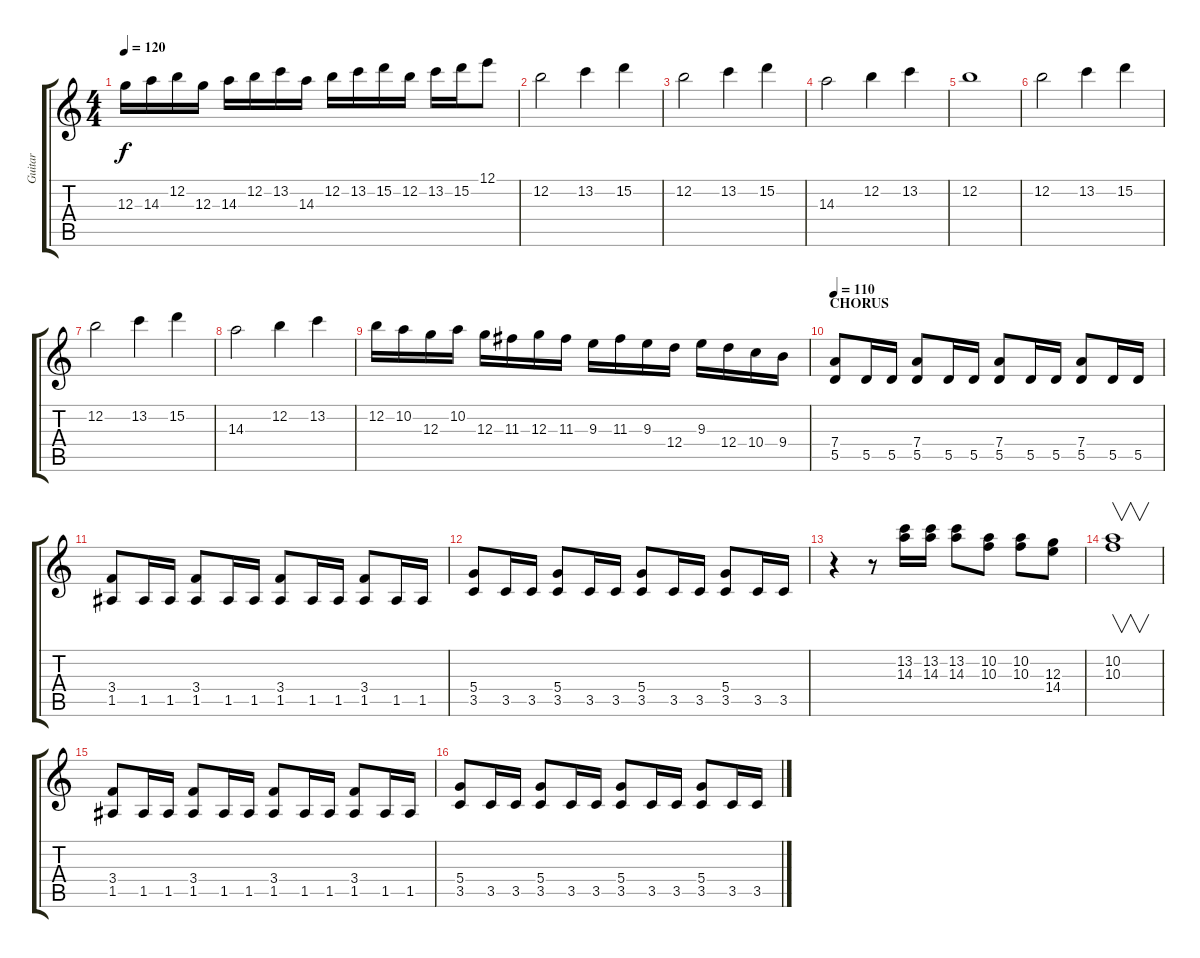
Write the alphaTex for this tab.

\track ("Guitar " "Guitar ") {instrument acousticguitarnylon}
\staff {score tabs}
\tuning (E4 B3 G3 D3 A2 E2) {hide}
\ts (4 4)
\tempo 120
\clef g2
\ks c
12.3.16{dy f} 14.3.16 12.2.16 12.3.16 14.3.16 12.2.16 13.2.16 14.3.16 12.2.16 13.2.16 15.2.16 12.2.16 13.2.16 15.2.16 12.1.8 |
12.2.2 13.2.4 15.2.4 |
12.2.2 13.2.4 15.2.4 |
14.3.2 12.2.4 13.2.4 |
12.2.1 |
12.2.2 13.2.4 15.2.4 |
12.2.2 13.2.4 15.2.4 |
14.3.2 12.2.4 13.2.4 |
12.2.16 10.2.16 12.3.16 10.2.16 12.3.16 11.3.16 12.3.16 11.3.16 9.3.16 11.3.16 9.3.16 12.4.16 9.3.16 12.4.16 10.4.16 9.4.16 |
\section ("" "CHORUS")
\tempo 110
(7.4 5.5).8 5.5.16 5.5.16 (7.4 5.5).8 5.5.16 5.5.16 (7.4 5.5).8 5.5.16 5.5.16 (7.4 5.5).8 5.5.16 5.5.16 |
(3.4 1.5).8 1.5.16 1.5.16 (3.4 1.5).8 1.5.16 1.5.16 (3.4 1.5).8 1.5.16 1.5.16 (3.4 1.5).8 1.5.16 1.5.16 |
(5.4 3.5).8 3.5.16 3.5.16 (5.4 3.5).8 3.5.16 3.5.16 (5.4 3.5).8 3.5.16 3.5.16 (5.4 3.5).8 3.5.16 3.5.16 |
r.4 r.8 (13.2 14.3).16 (13.2 14.3).16 (13.2 14.3).8 (10.2 10.3).8 (10.2 10.3).8 (12.3 14.4).8 |
(10.2 10.3).1{v} |
(3.4 1.5).8 1.5.16 1.5.16 (3.4 1.5).8 1.5.16 1.5.16 (3.4 1.5).8 1.5.16 1.5.16 (3.4 1.5).8 1.5.16 1.5.16 |
(5.4 3.5).8 3.5.16 3.5.16 (5.4 3.5).8 3.5.16 3.5.16 (5.4 3.5).8 3.5.16 3.5.16 (5.4 3.5).8 3.5.16 3.5.16
